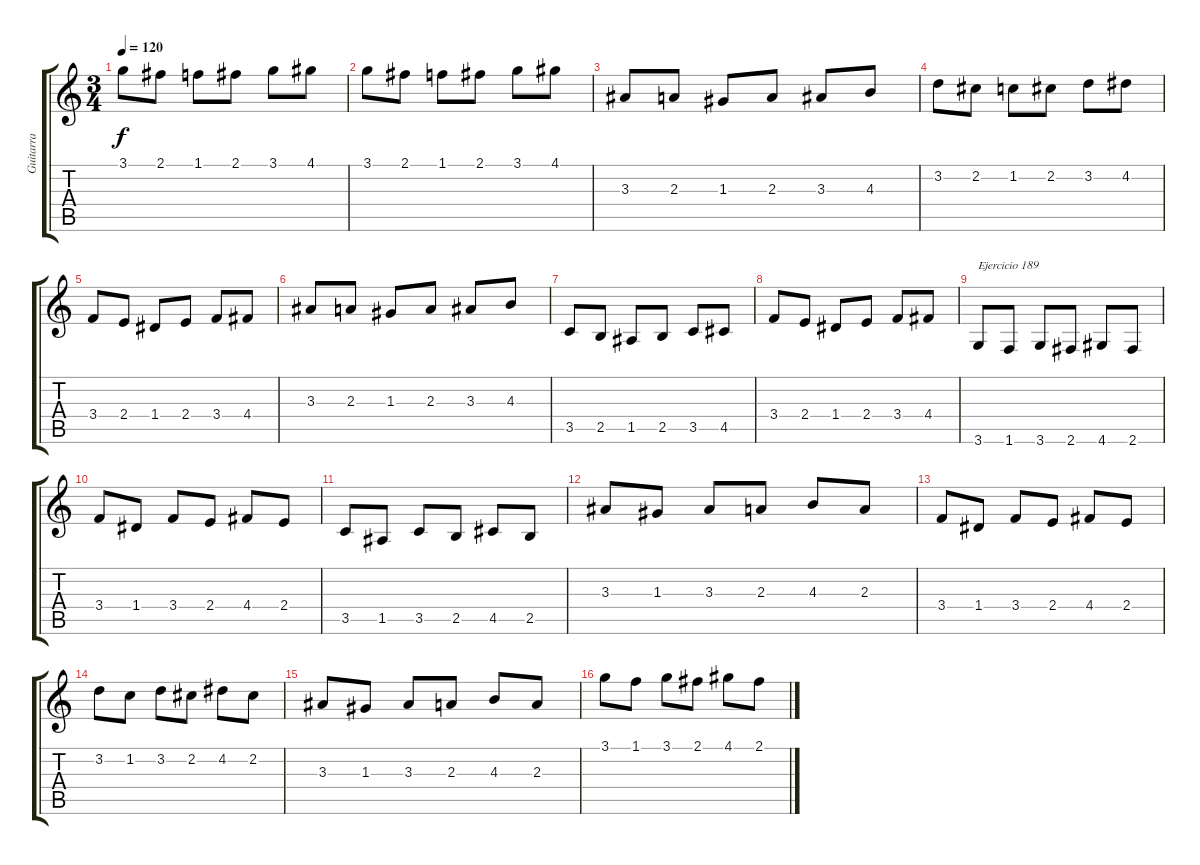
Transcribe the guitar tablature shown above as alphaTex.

\track ("Guitarra " "Guitarra ") {instrument acousticguitarnylon}
\staff {score tabs}
\tuning (E4 B3 G3 D3 A2 E2) {hide}
\ts (3 4)
\tempo 120
\clef g2
\ks c
3.1.8{dy f} 2.1.8 1.1.8 2.1.8 3.1.8 4.1.8 |
3.1.8 2.1.8 1.1.8 2.1.8 3.1.8 4.1.8 |
3.3.8 2.3.8 1.3.8 2.3.8 3.3.8 4.3.8 |
3.2.8 2.2.8 1.2.8 2.2.8 3.2.8 4.2.8 |
3.4.8 2.4.8 1.4.8 2.4.8 3.4.8 4.4.8 |
3.3.8 2.3.8 1.3.8 2.3.8 3.3.8 4.3.8 |
3.5.8 2.5.8 1.5.8 2.5.8 3.5.8 4.5.8 |
3.4.8 2.4.8 1.4.8 2.4.8 3.4.8 4.4.8 |
3.6.8{txt "Ejercicio 189"} 1.6.8 3.6.8 2.6.8 4.6.8 2.6.8 |
3.4.8 1.4.8 3.4.8 2.4.8 4.4.8 2.4.8 |
3.5.8 1.5.8 3.5.8 2.5.8 4.5.8 2.5.8 |
3.3.8 1.3.8 3.3.8 2.3.8 4.3.8 2.3.8 |
3.4.8 1.4.8 3.4.8 2.4.8 4.4.8 2.4.8 |
3.2.8 1.2.8 3.2.8 2.2.8 4.2.8 2.2.8 |
3.3.8 1.3.8 3.3.8 2.3.8 4.3.8 2.3.8 |
3.1.8 1.1.8 3.1.8 2.1.8 4.1.8 2.1.8
